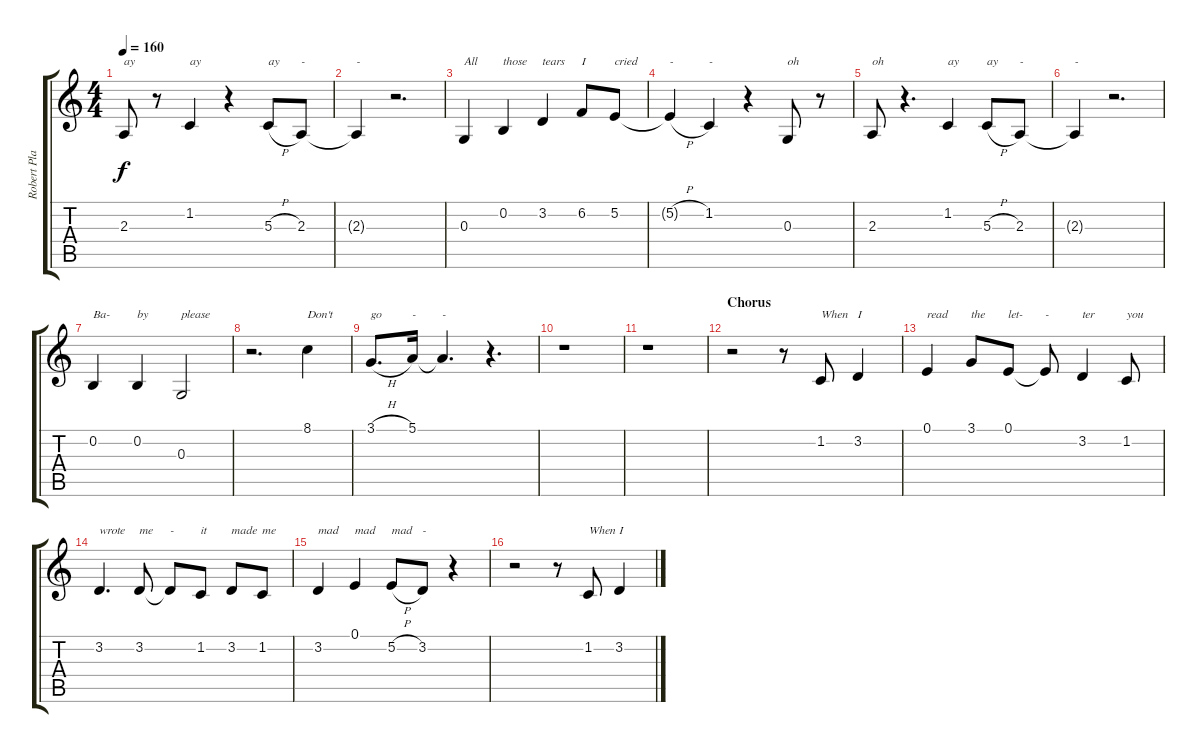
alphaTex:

\track ("Robert Plant - Vocals" "Robert Pla") {instrument voiceoohs}
\staff {score tabs}
\tuning (E4 B3 G3 D3 A2 E2) {hide}
\ts (4 4)
\tempo 160
\clef g2
\ks c
2.3.8{txt "ay" dy f} r.8 1.2.4{txt "ay"} r.4 5.3{h}.8{txt "ay"} 2.3.8{txt "-"} |
2.3{t}.4{txt "-"} r.2{d} |
0.3.4{txt "All"} 0.2.4{txt "those"} 3.2.4{txt "tears"} 6.2.8{txt "I"} 5.2.8{txt "cried"} |
5.2{h t}.4{txt "-"} 1.2.4{txt "-"} r.4 0.3.8{txt "oh"} r.8 |
2.3.8{txt "oh"} r.4{d} 1.2.4{txt "ay"} 5.3{h}.8{txt "ay"} 2.3.8{txt "-"} |
2.3{t}.4{txt "-"} r.2{d} |
0.2.4{txt "Ba-"} 0.2.4{txt "by"} 0.3.2{txt "please"} |
r.2{d} 8.1.4{txt "Don't"} |
3.1{h}.8{d txt "go"} 5.1.16{txt "-"} 5.1{t}.4{d txt "-"} r.4{d} |
r.1 |
r.1 |
\section ("" "Chorus")
r.2 r.8 1.2.8{txt "When"} 3.2.4{txt "I"} |
0.1.4{txt "read"} 3.1.8{txt "the"} 0.1.8{txt "let-"} 0.1{t}.8{txt "-"} 3.2.4{txt "ter"} 1.2.8{txt "you"} |
3.2.4{d txt "wrote"} 3.2.8{txt "me"} 3.2{t}.8{txt "-"} 1.2.8{txt "it"} 3.2.8{txt "made"} 1.2.8{txt "me"} |
3.2.4{txt "mad"} 0.1.4{txt "mad"} 5.2{h}.8{txt "mad"} 3.2.8{txt "-"} r.4 |
r.2 r.8 1.2.8{txt "When"} 3.2.4{txt "I"}
